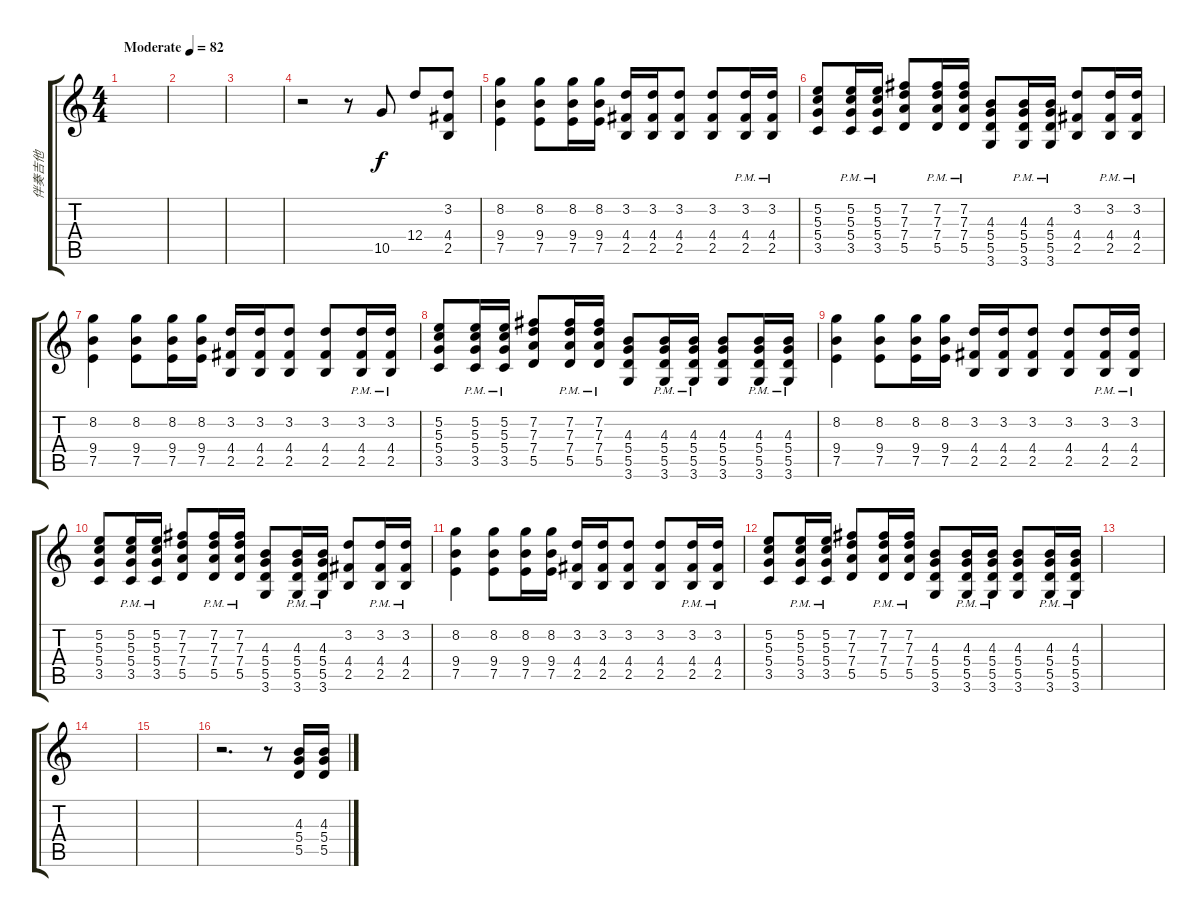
\track ("伴奏吉他" "伴奏吉他") {instrument distortionguitar}
\staff {score tabs}
\tuning (E4 B3 G3 D3 A2 E2) {hide}
\ts (4 4)
\tempo (82 "Moderate")
\clef g2
\ks c
|
|
|
r.2 r.8 10.5.8 12.4.8 (3.2 4.4 2.5).8 |
(8.2 9.4 7.5).4 (8.2 9.4 7.5).8 (8.2 9.4 7.5).16 (8.2 9.4 7.5).16 (3.2 4.4 2.5).16 (3.2 4.4 2.5).16 (3.2 4.4 2.5).8 (3.2 4.4 2.5).8 (3.2{pm} 4.4{pm} 2.5{pm}).16 (3.2{pm} 4.4{pm} 2.5{pm}).16 |
(5.2 5.3 5.4 3.5).8 (5.2{pm} 5.3{pm} 5.4{pm} 3.5{pm}).16 (5.2{pm} 5.3{pm} 5.4{pm} 3.5{pm}).16 (7.2 7.3 7.4 5.5).8 (7.2{pm} 7.3{pm} 7.4{pm} 5.5{pm}).16 (7.2{pm} 7.3{pm} 7.4{pm} 5.5{pm}).16 (4.3 5.4 5.5 3.6).8 (4.3{pm} 5.4{pm} 5.5{pm} 3.6{pm}).16 (4.3{pm} 5.4{pm} 5.5{pm} 3.6{pm}).16 (3.2 4.4 2.5).8 (3.2{pm} 4.4{pm} 2.5{pm}).16 (3.2{pm} 4.4{pm} 2.5{pm}).16 |
(8.2 9.4 7.5).4 (8.2 9.4 7.5).8 (8.2 9.4 7.5).16 (8.2 9.4 7.5).16 (3.2 4.4 2.5).16 (3.2 4.4 2.5).16 (3.2 4.4 2.5).8 (3.2 4.4 2.5).8 (3.2{pm} 4.4{pm} 2.5{pm}).16 (3.2{pm} 4.4{pm} 2.5{pm}).16 |
(5.2 5.3 5.4 3.5).8 (5.2{pm} 5.3{pm} 5.4{pm} 3.5{pm}).16 (5.2{pm} 5.3{pm} 5.4{pm} 3.5{pm}).16 (7.2 7.3 7.4 5.5).8 (7.2{pm} 7.3{pm} 7.4{pm} 5.5{pm}).16 (7.2{pm} 7.3{pm} 7.4{pm} 5.5{pm}).16 (4.3 5.4 5.5 3.6).8 (4.3{pm} 5.4{pm} 5.5{pm} 3.6{pm}).16 (4.3{pm} 5.4{pm} 5.5{pm} 3.6{pm}).16 (4.3 5.4 5.5 3.6).8 (4.3{pm} 5.4{pm} 5.5{pm} 3.6{pm}).16 (4.3{pm} 5.4{pm} 5.5{pm} 3.6{pm}).16 |
(8.2 9.4 7.5).4 (8.2 9.4 7.5).8 (8.2 9.4 7.5).16 (8.2 9.4 7.5).16 (3.2 4.4 2.5).16 (3.2 4.4 2.5).16 (3.2 4.4 2.5).8 (3.2 4.4 2.5).8 (3.2{pm} 4.4{pm} 2.5{pm}).16 (3.2{pm} 4.4{pm} 2.5{pm}).16 |
(5.2 5.3 5.4 3.5).8 (5.2{pm} 5.3{pm} 5.4{pm} 3.5{pm}).16 (5.2{pm} 5.3{pm} 5.4{pm} 3.5{pm}).16 (7.2 7.3 7.4 5.5).8 (7.2{pm} 7.3{pm} 7.4{pm} 5.5{pm}).16 (7.2{pm} 7.3{pm} 7.4{pm} 5.5{pm}).16 (4.3 5.4 5.5 3.6).8 (4.3{pm} 5.4{pm} 5.5{pm} 3.6{pm}).16 (4.3{pm} 5.4{pm} 5.5{pm} 3.6{pm}).16 (3.2 4.4 2.5).8 (3.2{pm} 4.4{pm} 2.5{pm}).16 (3.2{pm} 4.4{pm} 2.5{pm}).16 |
(8.2 9.4 7.5).4 (8.2 9.4 7.5).8 (8.2 9.4 7.5).16 (8.2 9.4 7.5).16 (3.2 4.4 2.5).16 (3.2 4.4 2.5).16 (3.2 4.4 2.5).8 (3.2 4.4 2.5).8 (3.2{pm} 4.4{pm} 2.5{pm}).16 (3.2{pm} 4.4{pm} 2.5{pm}).16 |
(5.2 5.3 5.4 3.5).8 (5.2{pm} 5.3{pm} 5.4{pm} 3.5{pm}).16 (5.2{pm} 5.3{pm} 5.4{pm} 3.5{pm}).16 (7.2 7.3 7.4 5.5).8 (7.2{pm} 7.3{pm} 7.4{pm} 5.5{pm}).16 (7.2{pm} 7.3{pm} 7.4{pm} 5.5{pm}).16 (4.3 5.4 5.5 3.6).8 (4.3{pm} 5.4{pm} 5.5{pm} 3.6{pm}).16 (4.3{pm} 5.4{pm} 5.5{pm} 3.6{pm}).16 (4.3 5.4 5.5 3.6).8 (4.3{pm} 5.4{pm} 5.5{pm} 3.6{pm}).16 (4.3{pm} 5.4{pm} 5.5{pm} 3.6{pm}).16 |
|
|
|
r.2{d} r.8 (4.3 5.4 5.5).16 (4.3 5.4 5.5).16
